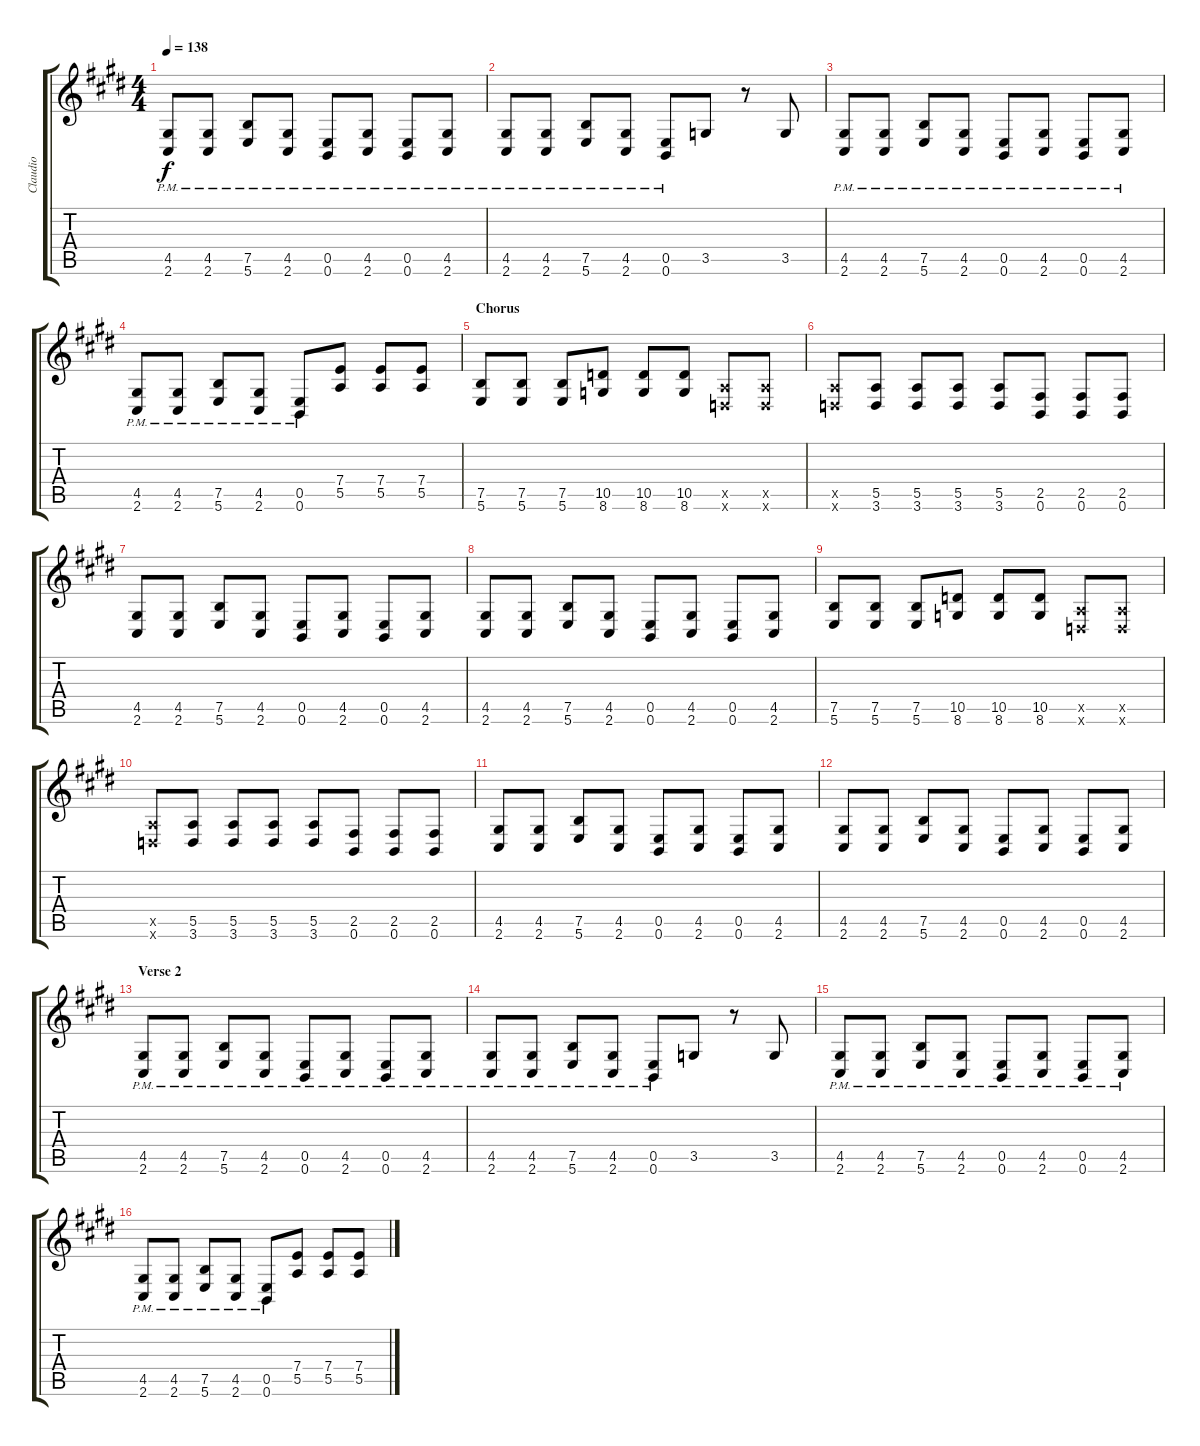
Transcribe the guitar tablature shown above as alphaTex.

\track ("Claudio" "Claudio") {instrument distortionguitar}
\staff {score tabs}
\tuning (B3 Gb3 D3 A2 E2 B1) {hide}
\ts (4 4)
\tempo 138
\clef g2
\ks c#minor
(4.5{pm} 2.6{pm}).8{dy f} (4.5{pm} 2.6{pm}).8 (7.5{pm} 5.6{pm}).8 (4.5{pm} 2.6{pm}).8 (0.5{pm} 0.6{pm}).8 (4.5{pm} 2.6{pm}).8 (0.5{pm} 0.6{pm}).8 (4.5{pm} 2.6{pm}).8 |
(4.5{pm} 2.6{pm}).8 (4.5{pm} 2.6{pm}).8 (7.5{pm} 5.6{pm}).8 (4.5{pm} 2.6{pm}).8 (0.5{pm} 0.6{pm}).8 3.5.8 r.8 3.5.8 |
(4.5{pm} 2.6{pm}).8 (4.5{pm} 2.6{pm}).8 (7.5{pm} 5.6{pm}).8 (4.5{pm} 2.6{pm}).8 (0.5{pm} 0.6{pm}).8 (4.5{pm} 2.6{pm}).8 (0.5{pm} 0.6{pm}).8 (4.5{pm} 2.6{pm}).8 |
(4.5{pm} 2.6{pm}).8 (4.5{pm} 2.6{pm}).8 (7.5{pm} 5.6{pm}).8 (4.5{pm} 2.6{pm}).8 (0.5{pm} 0.6{pm}).8 (7.4 5.5).8 (7.4 5.5).8 (7.4 5.5).8 |
\section ("" "Chorus")
(7.5 5.6).8 (7.5 5.6).8 (7.5 5.6).8 (10.5 8.6).8 (10.5 8.6).8 (10.5 8.6).8 (5.5{x} 3.6{x}).8 (5.5{x} 3.6{x}).8 |
(5.5{x} 3.6{x}).8 (5.5 3.6).8 (5.5 3.6).8 (5.5 3.6).8 (5.5 3.6).8 (2.5 0.6).8 (2.5 0.6).8 (2.5 0.6).8 |
(4.5 2.6).8 (4.5 2.6).8 (7.5 5.6).8 (4.5 2.6).8 (0.5 0.6).8 (4.5 2.6).8 (0.5 0.6).8 (4.5 2.6).8 |
(4.5 2.6).8 (4.5 2.6).8 (7.5 5.6).8 (4.5 2.6).8 (0.5 0.6).8 (4.5 2.6).8 (0.5 0.6).8 (4.5 2.6).8 |
(7.5 5.6).8 (7.5 5.6).8 (7.5 5.6).8 (10.5 8.6).8 (10.5 8.6).8 (10.5 8.6).8 (5.5{x} 3.6{x}).8 (5.5{x} 3.6{x}).8 |
(5.5{x} 3.6{x}).8 (5.5 3.6).8 (5.5 3.6).8 (5.5 3.6).8 (5.5 3.6).8 (2.5 0.6).8 (2.5 0.6).8 (2.5 0.6).8 |
(4.5 2.6).8 (4.5 2.6).8 (7.5 5.6).8 (4.5 2.6).8 (0.5 0.6).8 (4.5 2.6).8 (0.5 0.6).8 (4.5 2.6).8 |
(4.5 2.6).8 (4.5 2.6).8 (7.5 5.6).8 (4.5 2.6).8 (0.5 0.6).8 (4.5 2.6).8 (0.5 0.6).8 (4.5 2.6).8 |
\section ("" "Verse 2")
(4.5{pm} 2.6{pm}).8 (4.5{pm} 2.6{pm}).8 (7.5{pm} 5.6{pm}).8 (4.5{pm} 2.6{pm}).8 (0.5{pm} 0.6{pm}).8 (4.5{pm} 2.6{pm}).8 (0.5{pm} 0.6{pm}).8 (4.5{pm} 2.6{pm}).8 |
(4.5{pm} 2.6{pm}).8 (4.5{pm} 2.6{pm}).8 (7.5{pm} 5.6{pm}).8 (4.5{pm} 2.6{pm}).8 (0.5{pm} 0.6{pm}).8 3.5.8 r.8 3.5.8 |
(4.5{pm} 2.6{pm}).8 (4.5{pm} 2.6{pm}).8 (7.5{pm} 5.6{pm}).8 (4.5{pm} 2.6{pm}).8 (0.5{pm} 0.6{pm}).8 (4.5{pm} 2.6{pm}).8 (0.5{pm} 0.6{pm}).8 (4.5{pm} 2.6{pm}).8 |
(4.5{pm} 2.6{pm}).8 (4.5{pm} 2.6{pm}).8 (7.5{pm} 5.6{pm}).8 (4.5{pm} 2.6{pm}).8 (0.5{pm} 0.6{pm}).8 (7.4 5.5).8 (7.4 5.5).8 (7.4 5.5).8
